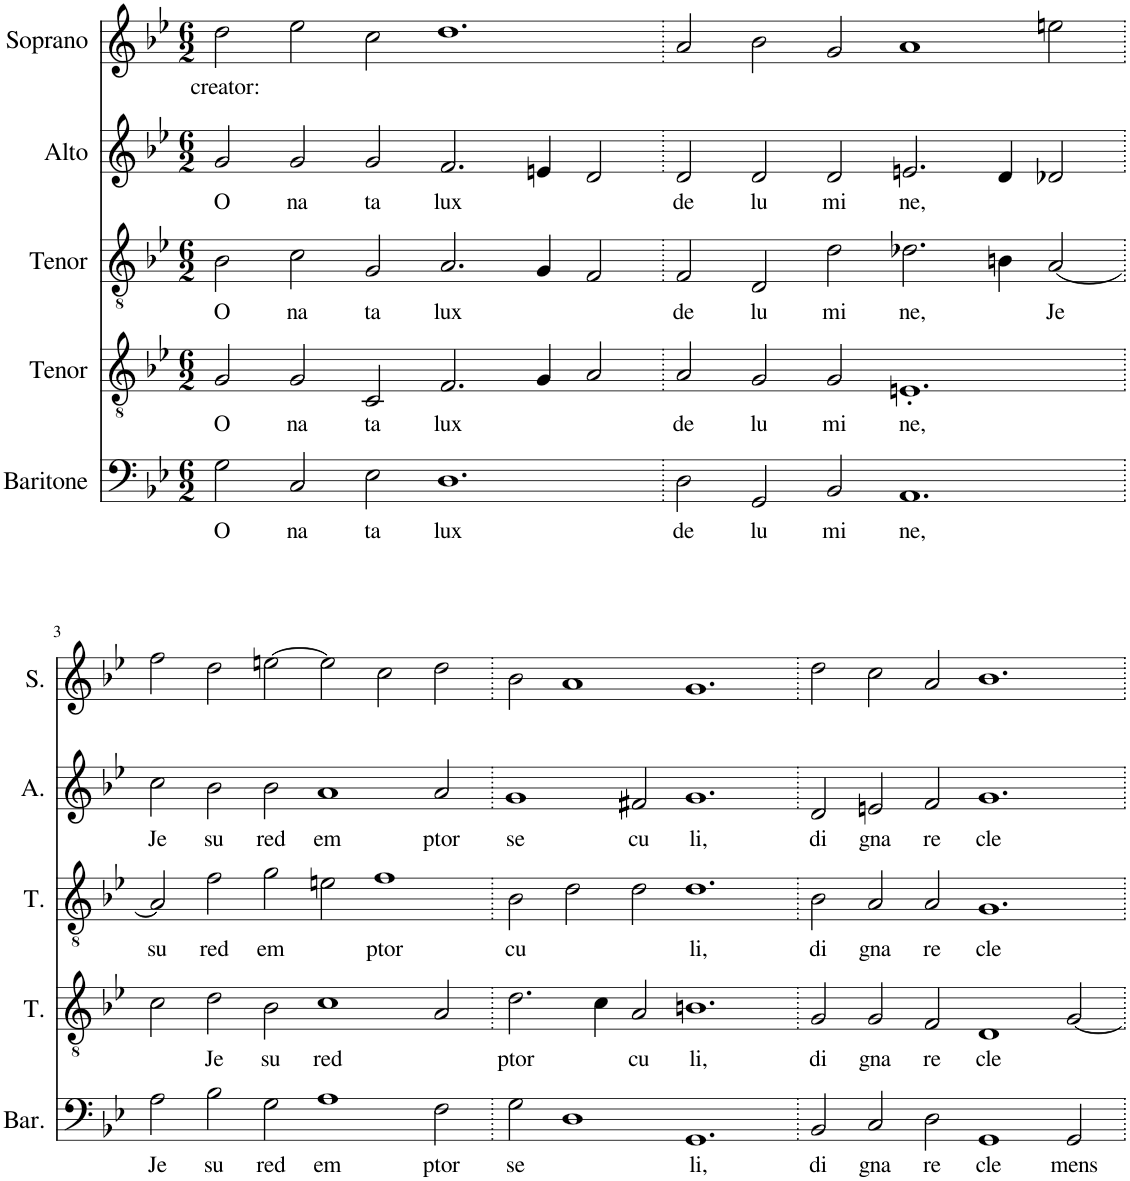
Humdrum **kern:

**kern	**text	**kern	**text	**kern	**text	**kern	**text	**kern	**text
*part5	*part5	*part4	*part4	*part3	*part3	*part2	*part2	*part1	*part1
*staff5	*staff5	*staff4	*staff4	*staff3	*staff3	*staff2	*staff2	*staff1	*staff1
*I"Baritone	*	*I"Tenor	*	*I"Tenor	*	*I"Alto	*	*I"Soprano	*
*I'Bar.	*	*I'T.	*	*I'T.	*	*I'A.	*	*I'S.	*
*clefF4	*	*clefGv2	*	*clefGv2	*	*clefG2	*	*clefG2	*
*k[b-e-]	*	*k[b-e-]	*	*k[b-e-]	*	*k[b-e-]	*	*k[b-e-]	*
*M6/2	*	*M6/2	*	*M6/2	*	*M6/2	*	*M6/2	*
=1	=1	=1	=1	=1	=1	=1	=1	=1	=1
!	!LO:LY:b	!	!LO:LY:b	!	!LO:LY:b	!	!LO:LY:b	!	!LO:LY:b
2G\	O	2G/	O	2B-\	O	2g/	O	2dd\	creator:
!	!LO:LY:b	!	!LO:LY:b	!	!LO:LY:b	!	!LO:LY:b	!	!
2C/	na	2G/	na	2c\	na	2g/	na	2ee-\	.
!	!LO:LY:b	!	!LO:LY:b	!	!LO:LY:b	!	!LO:LY:b	!	!
2E-\	ta	2C/	ta	2G/	ta	2g/	ta	2cc\	.
!	!LO:LY:b	!	!LO:LY:b	!	!LO:LY:b	!	!LO:LY:b	!	!
1.D	lux	2.F/	lux	2.A/	lux	2.f/	lux	1.dd	.
.	.	4G/	.	4G/	.	4en/	.	.	.
.	.	2A/	.	2F/	.	2d/	.	.	.
=2.	=2.	=2.	=2.	=2.	=2.	=2.	=2.	=2.	=2.
!	!LO:LY:b	!	!LO:LY:b	!	!LO:LY:b	!	!LO:LY:b	!	!
2D\	de	2A/	de	2F/	de	2d/	de	2a/	.
!	!LO:LY:b	!	!LO:LY:b	!	!LO:LY:b	!	!LO:LY:b	!	!
2GG/	lu	2G/	lu	2D/	lu	2d/	lu	2b-\	.
!	!LO:LY:b	!	!LO:LY:b	!	!LO:LY:b	!	!LO:LY:b	!	!
2BB-/	mi	2G/	mi	2d\	mi	2d/	mi	2g/	.
!	!LO:LY:b	!	!LO:LY:b	!	!LO:LY:b	!	!LO:LY:b	!	!
1.AA	ne,	1.En'	ne,	2.d-X\	ne,	2.en/	ne,	1a	.
.	.	.	.	4Bn\	.	4d/	.	.	.
!	!	!	!	!	!LO:LY:b	!	!	!	!
.	.	.	.	[2A/	Je	2d-X/	.	2een\	.
!!LO:LB:g=z
=3.	=3.	=3.	=3.	=3.	=3.	=3.	=3.	=3.	=3.
!	!LO:LY:b	!	!	!	!LO:LY:b	!	!LO:LY:b	!	!
2A\	Je	2c\	.	2A/]	su	2cc\	Je	2ff\	.
!	!LO:LY:b	!	!LO:LY:b	!	!LO:LY:b	!	!LO:LY:b	!	!
2B-\	su	2d\	Je	2f\	red	2b-\	su	2dd\	.
!	!LO:LY:b	!	!LO:LY:b	!	!LO:LY:b	!	!LO:LY:b	!	!
2G\	red	2B-\	su	2g\	em	2b-\	red	[2een\	.
!	!LO:LY:b	!	!LO:LY:b	!	!	!	!LO:LY:b	!	!
1A	em	1c	red	2en\	.	1a	em	2ee\]	.
!	!	!	!	!	!LO:LY:b	!	!	!	!
.	.	.	.	1f	ptor	.	.	2cc\	.
!	!LO:LY:b	!	!	!	!	!	!LO:LY:b	!	!
2F\	ptor	2A/	.	.	.	2a/	ptor	2dd\	.
=4.	=4.	=4.	=4.	=4.	=4.	=4.	=4.	=4.	=4.
!	!LO:LY:b	!	!LO:LY:b	!	!LO:LY:b	!	!LO:LY:b	!	!
2G\	se	2.d\	ptor	2B-\	cu	1g	se	2b-\	.
1D	.	.	.	2d\	.	.	.	1a	.
.	.	4c\	.	.	.	.	.	.	.
!	!	!	!LO:LY:b	!	!	!	!LO:LY:b	!	!
.	.	2A/	cu	2d\	.	2f#X/	cu	.	.
!	!LO:LY:b	!	!LO:LY:b	!	!LO:LY:b	!	!LO:LY:b	!	!
1.GG	li,	1.Bn	li,	1.d	li,	1.g	li,	1.g	.
=5.	=5.	=5.	=5.	=5.	=5.	=5.	=5.	=5.	=5.
!	!LO:LY:b	!	!LO:LY:b	!	!LO:LY:b	!	!LO:LY:b	!	!
2BB-/	di	2G/	di	2B-\	di	2d/	di	2dd\	.
!	!LO:LY:b	!	!LO:LY:b	!	!LO:LY:b	!	!LO:LY:b	!	!
2C/	gna	2G/	gna	2A/	gna	2en/	gna	2cc\	.
!	!LO:LY:b	!	!LO:LY:b	!	!LO:LY:b	!	!LO:LY:b	!	!
2D\	re	2F/	re	2A/	re	2f/	re	2a/	.
!	!LO:LY:b	!	!LO:LY:b	!	!LO:LY:b	!	!LO:LY:b	!	!
1GG	cle	1D	cle	1.G	cle	1.g	cle	1.b-	.
!	!LO:LY:b	!	!	!	!	!	!	!	!
2GG/	mens	[2G/	.	.	.	.	.	.	.
=.	=.	=.	=.	=.	=.	=.	=.	=.	=.
*-	*-	*-	*-	*-	*-	*-	*-	*-	*-
